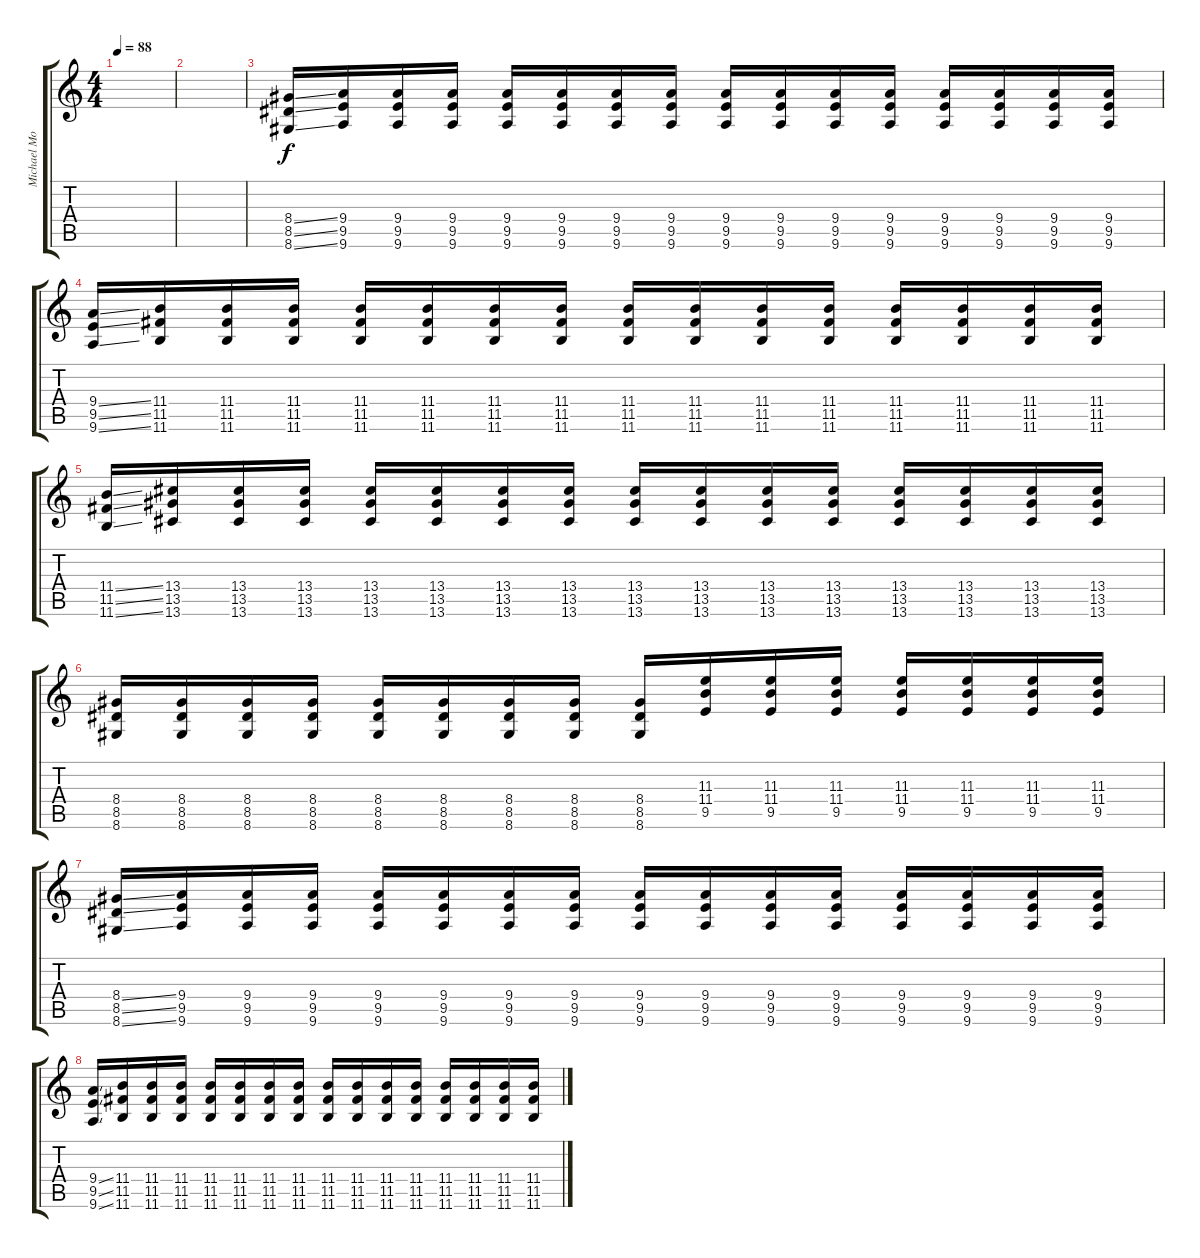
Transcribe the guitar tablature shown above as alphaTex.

\track ("Michael Money" "Michael Mo") {instrument distortionguitar}
\staff {score tabs}
\tuning (D4 A3 F3 C3 G2 C2) {hide}
\ts (4 4)
\tempo 88
\clef g2
\ks c
|
|
(8.4{ss} 8.5{ss} 8.6{ss}).16 (9.4 9.5 9.6).16 (9.4 9.5 9.6).16 (9.4 9.5 9.6).16 (9.4 9.5 9.6).16 (9.4 9.5 9.6).16 (9.4 9.5 9.6).16 (9.4 9.5 9.6).16 (9.4 9.5 9.6).16 (9.4 9.5 9.6).16 (9.4 9.5 9.6).16 (9.4 9.5 9.6).16 (9.4 9.5 9.6).16 (9.4 9.5 9.6).16 (9.4 9.5 9.6).16 (9.4 9.5 9.6).16 |
(9.4{ss} 9.5{ss} 9.6{ss}).16 (11.4 11.5 11.6).16 (11.4 11.5 11.6).16 (11.4 11.5 11.6).16 (11.4 11.5 11.6).16 (11.4 11.5 11.6).16 (11.4 11.5 11.6).16 (11.4 11.5 11.6).16 (11.4 11.5 11.6).16 (11.4 11.5 11.6).16 (11.4 11.5 11.6).16 (11.4 11.5 11.6).16 (11.4 11.5 11.6).16 (11.4 11.5 11.6).16 (11.4 11.5 11.6).16 (11.4 11.5 11.6).16 |
(11.4{ss} 11.5{ss} 11.6{ss}).16 (13.4 13.5 13.6).16 (13.4 13.5 13.6).16 (13.4 13.5 13.6).16 (13.4 13.5 13.6).16 (13.4 13.5 13.6).16 (13.4 13.5 13.6).16 (13.4 13.5 13.6).16 (13.4 13.5 13.6).16 (13.4 13.5 13.6).16 (13.4 13.5 13.6).16 (13.4 13.5 13.6).16 (13.4 13.5 13.6).16 (13.4 13.5 13.6).16 (13.4 13.5 13.6).16 (13.4 13.5 13.6).16 |
(8.4 8.5 8.6).16 (8.4 8.5 8.6).16 (8.4 8.5 8.6).16 (8.4 8.5 8.6).16 (8.4 8.5 8.6).16 (8.4 8.5 8.6).16 (8.4 8.5 8.6).16 (8.4 8.5 8.6).16 (8.4 8.5 8.6).16 (11.3 11.4 9.5).16 (11.3 11.4 9.5).16 (11.3 11.4 9.5).16 (11.3 11.4 9.5).16 (11.3 11.4 9.5).16 (11.3 11.4 9.5).16 (11.3 11.4 9.5).16 |
(8.4{ss} 8.5{ss} 8.6{ss}).16 (9.4 9.5 9.6).16 (9.4 9.5 9.6).16 (9.4 9.5 9.6).16 (9.4 9.5 9.6).16 (9.4 9.5 9.6).16 (9.4 9.5 9.6).16 (9.4 9.5 9.6).16 (9.4 9.5 9.6).16 (9.4 9.5 9.6).16 (9.4 9.5 9.6).16 (9.4 9.5 9.6).16 (9.4 9.5 9.6).16 (9.4 9.5 9.6).16 (9.4 9.5 9.6).16 (9.4 9.5 9.6).16 |
(9.4{ss} 9.5{ss} 9.6{ss}).16 (11.4 11.5 11.6).16 (11.4 11.5 11.6).16 (11.4 11.5 11.6).16 (11.4 11.5 11.6).16 (11.4 11.5 11.6).16 (11.4 11.5 11.6).16 (11.4 11.5 11.6).16 (11.4 11.5 11.6).16 (11.4 11.5 11.6).16 (11.4 11.5 11.6).16 (11.4 11.5 11.6).16 (11.4 11.5 11.6).16 (11.4 11.5 11.6).16 (11.4 11.5 11.6).16 (11.4 11.5 11.6).16
